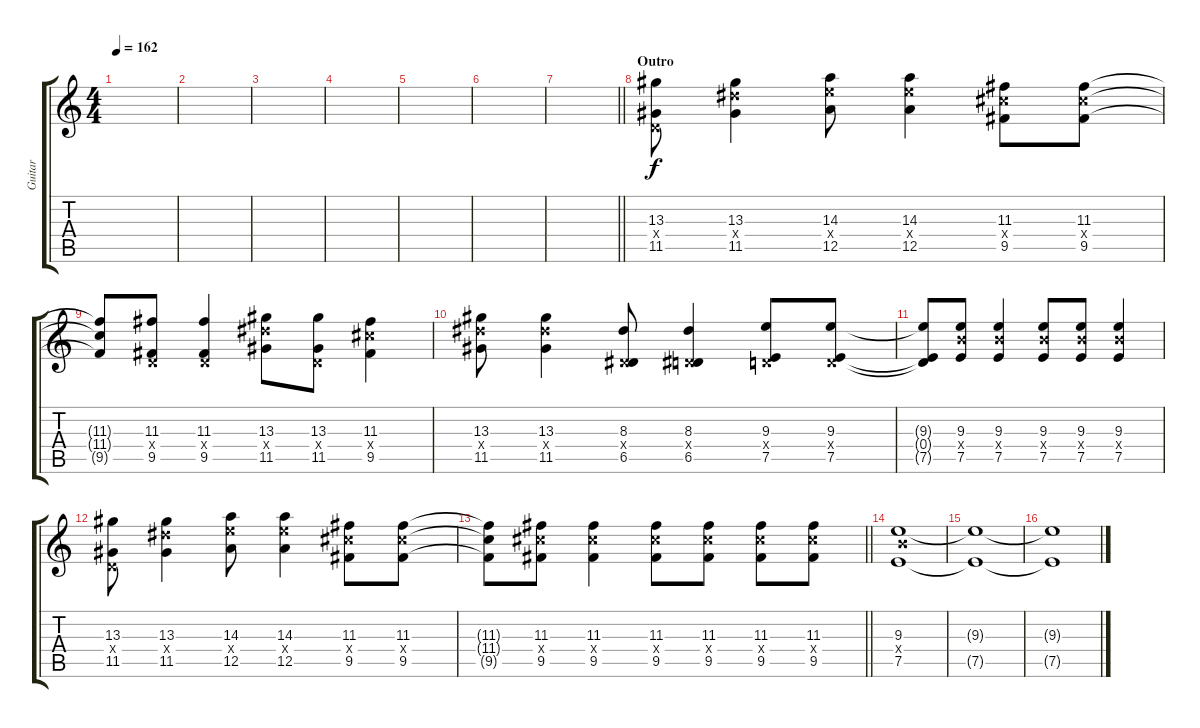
\track ("Guitar" "Guitar") {instrument distortionguitar}
\staff {score tabs}
\tuning (E4 B3 G3 D3 A2 E2) {hide}
\ts (4 4)
\tempo 162
\clef g2
\ks c
|
|
|
|
|
|
\barLineRight lightlight
|
\section ("" "Outro")
(13.3 0.4{x} 11.5).8{volume 10 balance 11 instrument distortionguitar} (13.3 13.4{x} 11.5).4 (14.3 14.4{x} 12.5).8 (14.3 14.4{x} 12.5).4 (11.3 11.4{x} 9.5).8 (11.3 11.4{x} 9.5).8 |
(11.3{t} 11.4{t} 9.5{t}).8 (11.3 0.4{x} 9.5).8 (11.3 0.4{x} 9.5).4 (13.3 13.4{x} 11.5).8 (13.3 0.4{x} 11.5).8 (11.3 11.4{x} 9.5).4 |
(13.3 13.4{x} 11.5).8 (13.3 13.4{x} 11.5).4 (8.3 0.4{x} 6.5).8 (8.3 0.4{x} 6.5).4 (9.3 0.4{x} 7.5).8 (9.3 0.4{x} 7.5).8 |
(9.3{t} 0.4{t} 7.5{t}).8 (9.3 9.4{x} 7.5).8 (9.3 9.4{x} 7.5).4 (9.3 9.4{x} 7.5).8 (9.3 9.4{x} 7.5).8 (9.3 9.4{x} 7.5).4 |
(13.3 0.4{x} 11.5).8 (13.3 13.4{x} 11.5).4 (14.3 14.4{x} 12.5).8 (14.3 14.4{x} 12.5).4 (11.3 11.4{x} 9.5).8 (11.3 11.4{x} 9.5).8 |
\barLineRight lightlight
(11.3{t} 11.4{t} 9.5{t}).8 (11.3 11.4{x} 9.5).8 (11.3 11.4{x} 9.5).4 (11.3 11.4{x} 9.5).8 (11.3 11.4{x} 9.5).8 (11.3 11.4{x} 9.5).8 (11.3 11.4{x} 9.5).8 |
(9.3 9.4{x} 7.5).1 |
(9.3{t} 7.5{t}).1{volume 0} |
(9.3{t} 7.5{t}).1
